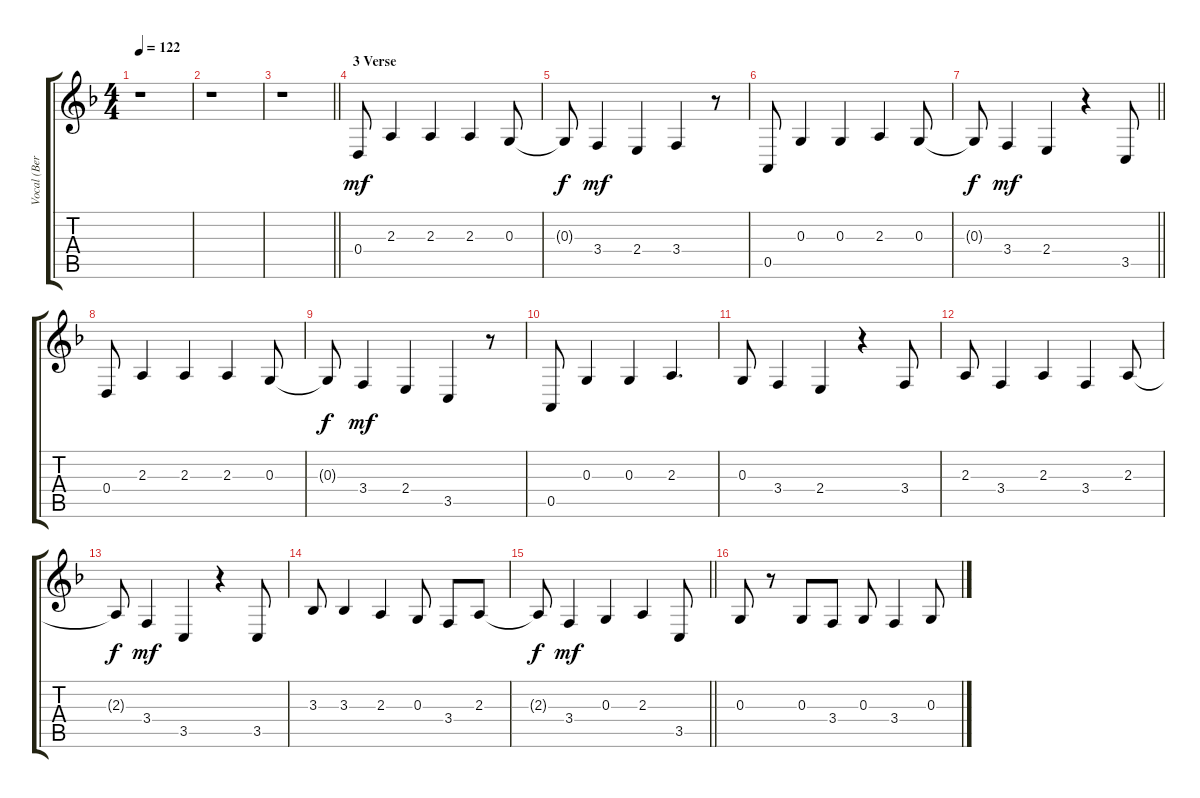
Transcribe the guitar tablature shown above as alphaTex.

\track ("Vocal (Bernard Sumner)" "Vocal (Ber") {mute instrument harpsichord}
\staff {score tabs}
\tuning (E4 B3 G3 D3 A2 E2) {hide}
\ts (4 4)
\tempo 122
\clef g2
\ks f
r.1{dy f} |
r.1 |
\barLineRight lightlight
r.1 |
\section ("" "3 Verse")
0.4.8{dy mf} 2.3.4 2.3.4 2.3.4 0.3.8 |
0.3{t}.8{dy f} 3.4.4{dy mf} 2.4.4 3.4.4 r.8 |
0.5.8 0.3.4 0.3.4 2.3.4 0.3.8 |
\barLineRight lightlight
0.3{t}.8{dy f} 3.4.4{dy mf} 2.4.4 r.4 3.5.8 |
0.4.8 2.3.4 2.3.4 2.3.4 0.3.8 |
0.3{t}.8{dy f} 3.4.4{dy mf} 2.4.4 3.5.4 r.8 |
0.5.8 0.3.4 0.3.4 2.3.4{d} |
0.3.8 3.4.4 2.4.4 r.4 3.4.8 |
2.3.8 3.4.4 2.3.4 3.4.4 2.3.8 |
2.3{t}.8{dy f} 3.4.4{dy mf} 3.5.4 r.4 3.5.8 |
3.3.8 3.3.4 2.3.4 0.3.8 3.4.8 2.3.8 |
\barLineRight lightlight
2.3{t}.8{dy f} 3.4.4{dy mf} 0.3.4 2.3.4 3.5.8 |
0.3.8 r.8 0.3.8 3.4.8 0.3.8 3.4.4 0.3.8
